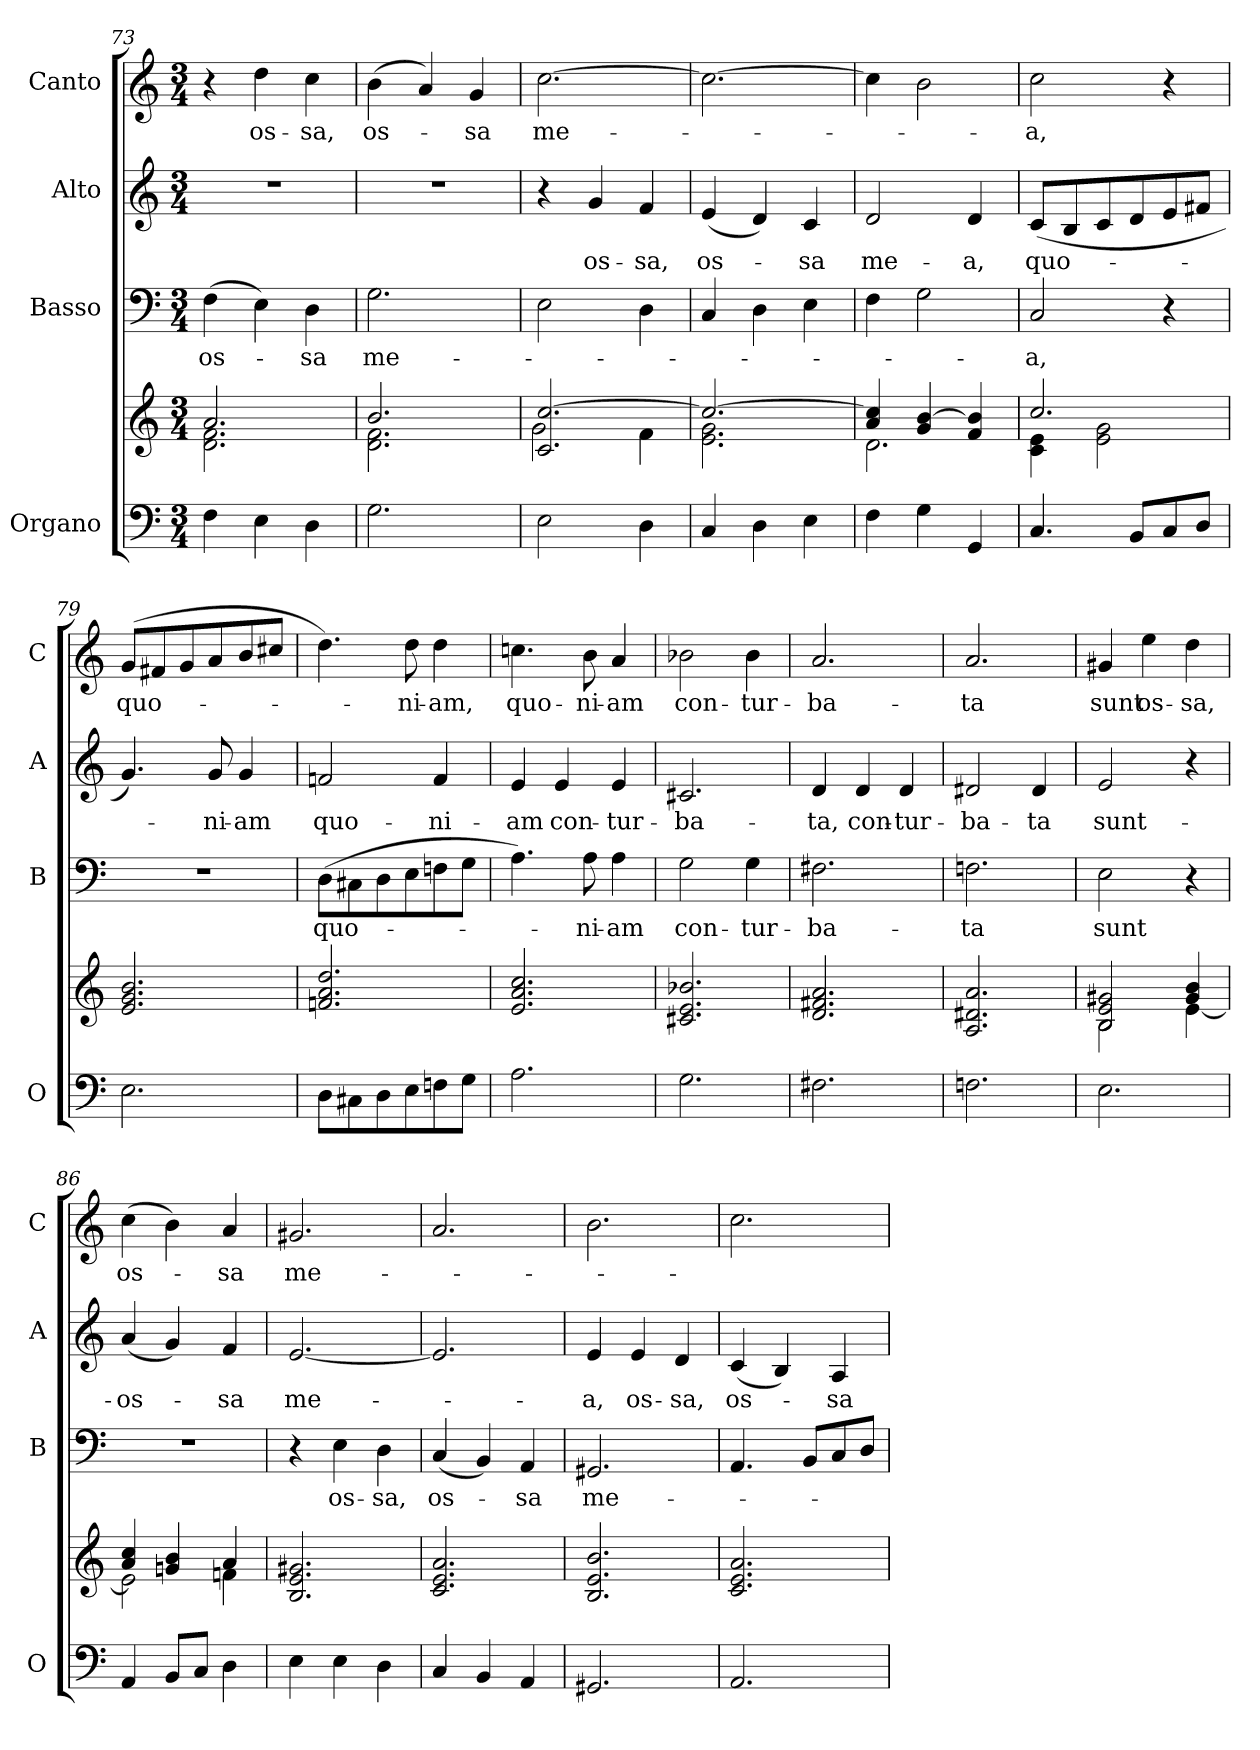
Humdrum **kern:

**kern	**kern	**kern	**text	**kern	**text	**kern	**text
*part4	*part4	*part3	*part3	*part2	*part2	*part1	*part1
*staff5	*staff4	*staff3	*staff3	*staff2	*staff2	*staff1	*staff1
*I"Organo	*	*I"Basso	*	*I"Alto	*	*I"Canto	*
*I'O	*	*I'B	*	*I'A	*	*I'C	*
*clefF4	*clefG2	*clefF4	*	*clefG2	*	*clefG2	*
*k[]	*k[]	*k[]	*	*k[]	*	*k[]	*
*M3/4	*M3/4	*M3/4	*	*M3/4	*	*M3/4	*
=73	=73	=73	=73	=73	=73	=73	=73
*	*^	*	*	*	*	*	*
4F\	2.a/	2.d\ 2.f\	(4F\	os-	2.r	.	4r	.
4E\	.	.	4E\)	.	.	.	4dd\	os-
4D\	.	.	4D\	sa	.	.	4cc\	-sa,
!!LO:PB:g=z
=74	=74	=74	=74	=74	=74	=74	=74	=74
2.G\	2.b/	2.d\ 2.f\	2.G\	me-	2.r	.	(4b\	os-
.	.	.	.	.	.	.	4a/)	.
.	.	.	.	.	.	.	4g/	sa
=75	=75	=75	=75	=75	=75	=75	=75	=75
2E\	2.c/ [2.cc/	2g\	2E\	.	4r	.	[2.cc\	me-
.	.	.	.	.	4g/	os-	.	.
4D\	.	4f\	4D\	.	4f/	-sa,	.	.
=76	=76	=76	=76	=76	=76	=76	=76	=76
4C/	2.cc/_	2.e\ 2.g\	4C/	.	(4e/	os-	2.cc\_	.
4D\	.	.	4D\	.	4d/)	.	.	.
4E\	.	.	4E\	.	4c/	sa	.	.
=77	=77	=77	=77	=77	=77	=77	=77	=77
4F\	4a/ 4cc/]	2.d\	4F\	.	2d/	me-	4cc\]	.
4G\	4g/ [4b/	.	2G\	.	.	.	2b\	.
4GG/	4f/ 4b/]	.	.	.	4d/	-a,	.	.
=78	=78	=78	=78	=78	=78	=78	=78	=78
4.C/	2.cc/	4c\ 4e\	2C/	a,	(8c/L	quo-	2cc\	a,
.	.	.	.	.	8B/	.	.	.
.	.	2e\ 2g\	.	.	8c/	.	.	.
8BB/L	.	.	.	.	8d/	.	.	.
8C/	.	.	4r	.	8e/	.	4r	.
8D/J	.	.	.	.	8f#X/J	.	.	.
*	*v	*v	*	*	*	*	*	*
=79	=79	=79	=79	=79	=79	=79	=79
2.E\	2.e/ 2.g/ 2.b/	2.r	.	4.g/)	.	(8g/L	quo-
.	.	.	.	.	.	8f#X/	.
.	.	.	.	.	.	8g/	.
.	.	.	.	8g/	ni-	8a/	.
.	.	.	.	4g/	-am	8b/	.
.	.	.	.	.	.	8cc#X/J	.
=80	=80	=80	=80	=80	=80	=80	=80
8D\L	2.fn/ 2.a/ 2.dd/	(8D\L	quo-	2fn/	quo-	4.dd\)	.
8C#X\	.	8C#X\	.	.	.	.	.
8D\	.	8D\	.	.	.	.	.
8E\	.	8E\	.	.	.	8dd\	ni-
8Fn\	.	8Fn\	.	4f/	-ni-	4dd\	-am,
8G\J	.	8G\J	.	.	.	.	.
!!LO:LB:g=z
=81	=81	=81	=81	=81	=81	=81	=81
2.A\	2.e/ 2.a/ 2.cc/	4.A\)	.	4e/	-am	4.ccn\	quo-
.	.	.	.	4e/	con-	.	.
.	.	8A\	ni-	.	.	8b\	-ni-
.	.	4A\	-am	4e/	-tur-	4a/	-am
=82	=82	=82	=82	=82	=82	=82	=82
2.G\	2.c#X/ 2.e/ 2.b-X/	2G\	con-	2.c#X/	-ba-	2b-X\	con-
.	.	4G\	-tur-	.	.	4b-\	-tur-
=83	=83	=83	=83	=83	=83	=83	=83
2.F#X\	2.d/ 2.f#X/ 2.a/	2.F#X\	-ba-	4d/	-ta,	2.a/	-ba-
.	.	.	.	4d/	con-	.	.
.	.	.	.	4d/	-tur-	.	.
=84	=84	=84	=84	=84	=84	=84	=84
2.Fn\	2.A/ 2.d#X/ 2.a/	2.Fn\	-ta	2d#X/	-ba-	2.a/	-ta
.	.	.	.	4d#/	-ta	.	.
=85	=85	=85	=85	=85	=85	=85	=85
*	*^	*	*	*	*	*	*
2.E\	2B/ 2e/ 2g#X/	2B\	2E\	sunt	2e/	sunt-	4g#X/	sunt
.	.	.	.	.	.	.	4ee\	os-
.	4g#/ 4b/	[4e\	4r	.	4r	.	4dd\	-sa,
=86	=86	=86	=86	=86	=86	=86	=86	=86
4AA/	4a/ 4cc/	2e\]	2.r	.	(4a/	os-	(4cc\	os-
8BB/L	4gn/ 4b/	.	.	.	4g/)	.	4b\)	.
8C/J	.	.	.	.	.	.	.	.
4D\	4a/	4fn\	.	.	4f/	sa	4a/	sa
*	*v	*v	*	*	*	*	*	*
=87	=87	=87	=87	=87	=87	=87	=87
4E\	2.B/ 2.e/ 2.g#X/	4r	.	[2.e/	me-	2.g#X/	me-
4E\	.	4E\	os-	.	.	.	.
4D\	.	4D\	-sa,	.	.	.	.
=88	=88	=88	=88	=88	=88	=88	=88
4C/	2.c/ 2.e/ 2.a/	(4C/	os-	2.e/]	.	2.a/	.
4BB/	.	4BB/)	.	.	.	.	.
4AA/	.	4AA/	sa	.	.	.	.
=89	=89	=89	=89	=89	=89	=89	=89
2.GG#X/	2.B/ 2.e/ 2.b/	2.GG#X/	me-	4e/	a,	2.b\	.
.	.	.	.	4e/	os-	.	.
.	.	.	.	4d/	-sa,	.	.
!!LO:LB:g=z
=90	=90	=90	=90	=90	=90	=90	=90
2.AA/	2.c/ 2.e/ 2.a/	4.AA/	.	(4c/	os-	2.cc\	.
.	.	.	.	4B/)	.	.	.
.	.	8BB/L	.	.	.	.	.
.	.	8C/	.	4A/	sa	.	.
.	.	8D/J	.	.	.	.	.
=	=	=	=	=	=	=	=
*-	*-	*-	*-	*-	*-	*-	*-
